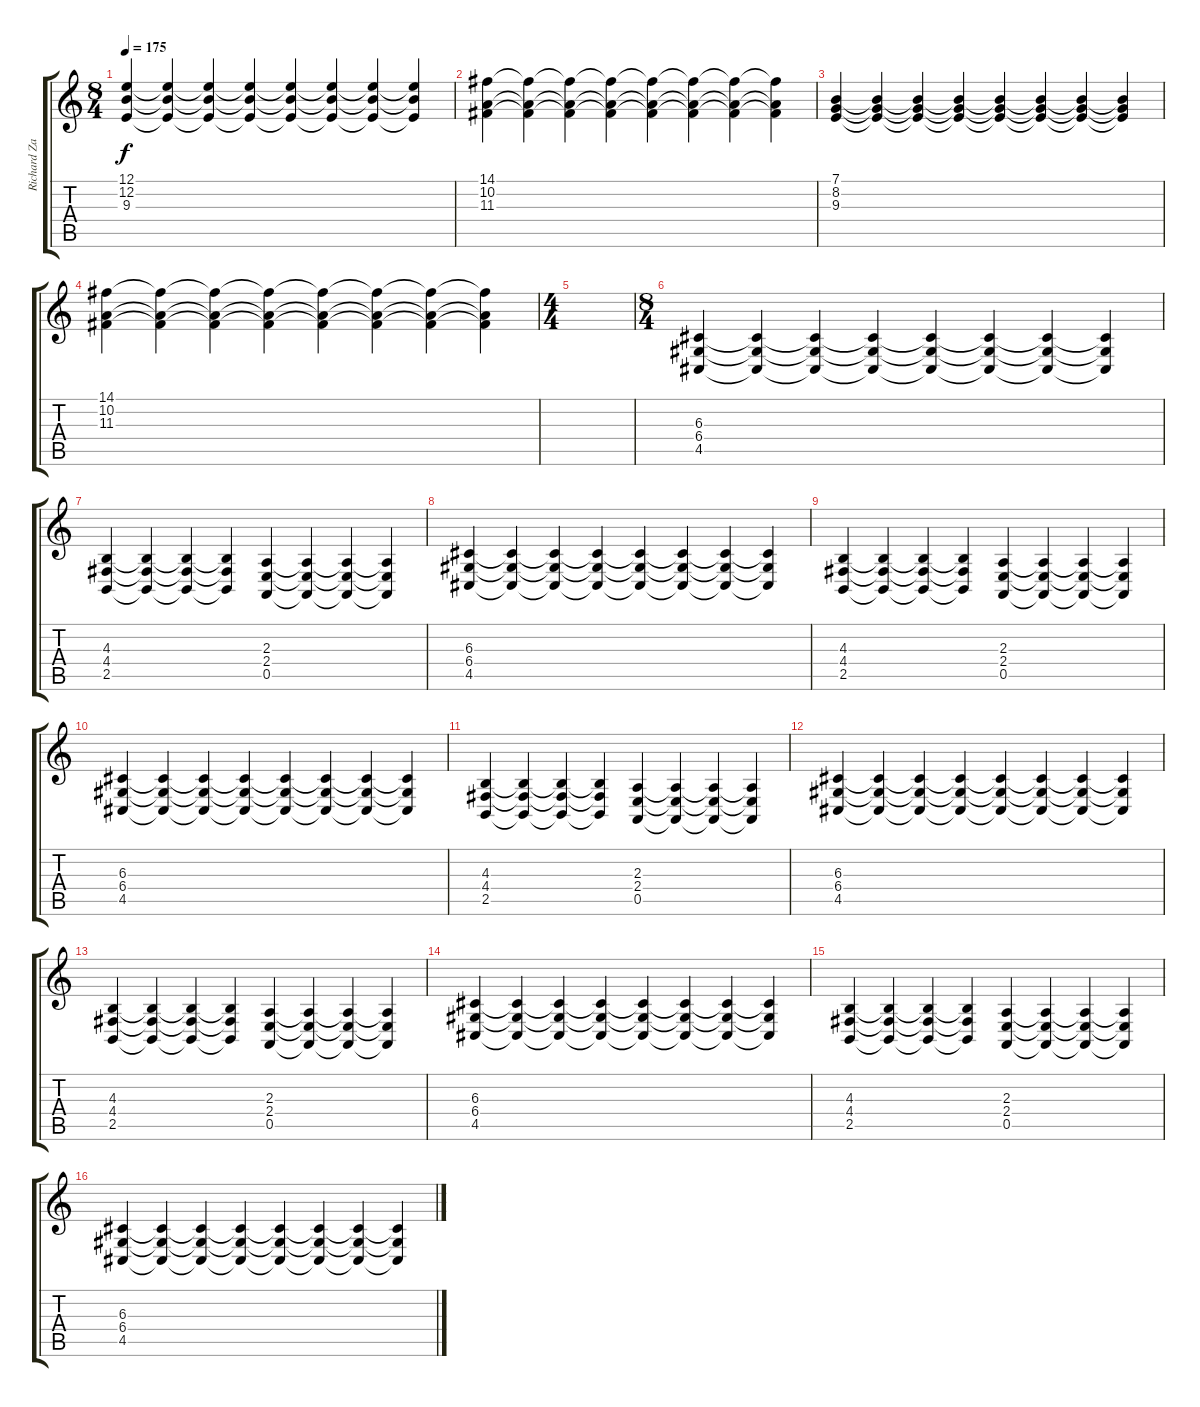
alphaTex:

\track ("Richard Zander" "Richard Za") {instrument stringensemble1}
\staff {score tabs}
\tuning (E4 B3 G3 D3 A2 D2) {hide}
\ts (8 4)
\tempo 175
\clef g2
\ks c
(12.1 12.2 9.3).4{dy f} (12.1{t} 12.2{t} 9.3{t}).4 (12.1{t} 12.2{t} 9.3{t}).4 (12.1{t} 12.2{t} 9.3{t}).4 (12.1{t} 12.2{t} 9.3{t}).4 (12.1{t} 12.2{t} 9.3{t}).4 (12.1{t} 12.2{t} 9.3{t}).4 (12.1{t} 12.2{t} 9.3{t}).4 |
(14.1 10.2 11.3).4 (14.1{t} 10.2{t} 11.3{t}).4 (14.1{t} 10.2{t} 11.3{t}).4 (14.1{t} 10.2{t} 11.3{t}).4 (14.1{t} 10.2{t} 11.3{t}).4 (14.1{t} 10.2{t} 11.3{t}).4 (14.1{t} 10.2{t} 11.3{t}).4 (14.1{t} 10.2{t} 11.3{t}).4 |
(7.1 8.2 9.3).4 (7.1{t} 8.2{t} 9.3{t}).4 (7.1{t} 8.2{t} 9.3{t}).4 (7.1{t} 8.2{t} 9.3{t}).4 (7.1{t} 8.2{t} 9.3{t}).4 (7.1{t} 8.2{t} 9.3{t}).4 (7.1{t} 8.2{t} 9.3{t}).4 (7.1{t} 8.2{t} 9.3{t}).4 |
(14.1 10.2 11.3).4 (14.1{t} 10.2{t} 11.3{t}).4 (14.1{t} 10.2{t} 11.3{t}).4 (14.1{t} 10.2{t} 11.3{t}).4 (14.1{t} 10.2{t} 11.3{t}).4 (14.1{t} 10.2{t} 11.3{t}).4 (14.1{t} 10.2{t} 11.3{t}).4 (14.1{t} 10.2{t} 11.3{t}).4 |
\ts (4 4)
|
\ts (8 4)
(6.3 6.4 4.5).4 (6.3{t} 6.4{t} 4.5{t}).4 (6.3{t} 6.4{t} 4.5{t}).4 (6.3{t} 6.4{t} 4.5{t}).4 (6.3{t} 6.4{t} 4.5{t}).4 (6.3{t} 6.4{t} 4.5{t}).4 (6.3{t} 6.4{t} 4.5{t}).4 (6.3{t} 6.4{t} 4.5{t}).4 |
(4.3 4.4 2.5).4 (4.3{t} 4.4{t} 2.5{t}).4 (4.3{t} 4.4{t} 2.5{t}).4 (4.3{t} 4.4{t} 2.5{t}).4 (2.3 2.4 0.5).4 (2.3{t} 2.4{t} 0.5{t}).4 (2.3{t} 2.4{t} 0.5{t}).4 (2.3{t} 2.4{t} 0.5{t}).4 |
(6.3 6.4 4.5).4 (6.3{t} 6.4{t} 4.5{t}).4 (6.3{t} 6.4{t} 4.5{t}).4 (6.3{t} 6.4{t} 4.5{t}).4 (6.3{t} 6.4{t} 4.5{t}).4 (6.3{t} 6.4{t} 4.5{t}).4 (6.3{t} 6.4{t} 4.5{t}).4 (6.3{t} 6.4{t} 4.5{t}).4 |
(4.3 4.4 2.5).4 (4.3{t} 4.4{t} 2.5{t}).4 (4.3{t} 4.4{t} 2.5{t}).4 (4.3{t} 4.4{t} 2.5{t}).4 (2.3 2.4 0.5).4 (2.3{t} 2.4{t} 0.5{t}).4 (2.3{t} 2.4{t} 0.5{t}).4 (2.3{t} 2.4{t} 0.5{t}).4 |
(6.3 6.4 4.5).4 (6.3{t} 6.4{t} 4.5{t}).4 (6.3{t} 6.4{t} 4.5{t}).4 (6.3{t} 6.4{t} 4.5{t}).4 (6.3{t} 6.4{t} 4.5{t}).4 (6.3{t} 6.4{t} 4.5{t}).4 (6.3{t} 6.4{t} 4.5{t}).4 (6.3{t} 6.4{t} 4.5{t}).4 |
(4.3 4.4 2.5).4 (4.3{t} 4.4{t} 2.5{t}).4 (4.3{t} 4.4{t} 2.5{t}).4 (4.3{t} 4.4{t} 2.5{t}).4 (2.3 2.4 0.5).4 (2.3{t} 2.4{t} 0.5{t}).4 (2.3{t} 2.4{t} 0.5{t}).4 (2.3{t} 2.4{t} 0.5{t}).4 |
(6.3 6.4 4.5).4 (6.3{t} 6.4{t} 4.5{t}).4 (6.3{t} 6.4{t} 4.5{t}).4 (6.3{t} 6.4{t} 4.5{t}).4 (6.3{t} 6.4{t} 4.5{t}).4 (6.3{t} 6.4{t} 4.5{t}).4 (6.3{t} 6.4{t} 4.5{t}).4 (6.3{t} 6.4{t} 4.5{t}).4 |
(4.3 4.4 2.5).4 (4.3{t} 4.4{t} 2.5{t}).4 (4.3{t} 4.4{t} 2.5{t}).4 (4.3{t} 4.4{t} 2.5{t}).4 (2.3 2.4 0.5).4 (2.3{t} 2.4{t} 0.5{t}).4 (2.3{t} 2.4{t} 0.5{t}).4 (2.3{t} 2.4{t} 0.5{t}).4 |
(6.3 6.4 4.5).4 (6.3{t} 6.4{t} 4.5{t}).4 (6.3{t} 6.4{t} 4.5{t}).4 (6.3{t} 6.4{t} 4.5{t}).4 (6.3{t} 6.4{t} 4.5{t}).4 (6.3{t} 6.4{t} 4.5{t}).4 (6.3{t} 6.4{t} 4.5{t}).4 (6.3{t} 6.4{t} 4.5{t}).4 |
(4.3 4.4 2.5).4 (4.3{t} 4.4{t} 2.5{t}).4 (4.3{t} 4.4{t} 2.5{t}).4 (4.3{t} 4.4{t} 2.5{t}).4 (2.3 2.4 0.5).4 (2.3{t} 2.4{t} 0.5{t}).4 (2.3{t} 2.4{t} 0.5{t}).4 (2.3{t} 2.4{t} 0.5{t}).4 |
(6.3 6.4 4.5).4 (6.3{t} 6.4{t} 4.5{t}).4 (6.3{t} 6.4{t} 4.5{t}).4 (6.3{t} 6.4{t} 4.5{t}).4 (6.3{t} 6.4{t} 4.5{t}).4 (6.3{t} 6.4{t} 4.5{t}).4 (6.3{t} 6.4{t} 4.5{t}).4 (6.3{t} 6.4{t} 4.5{t}).4
